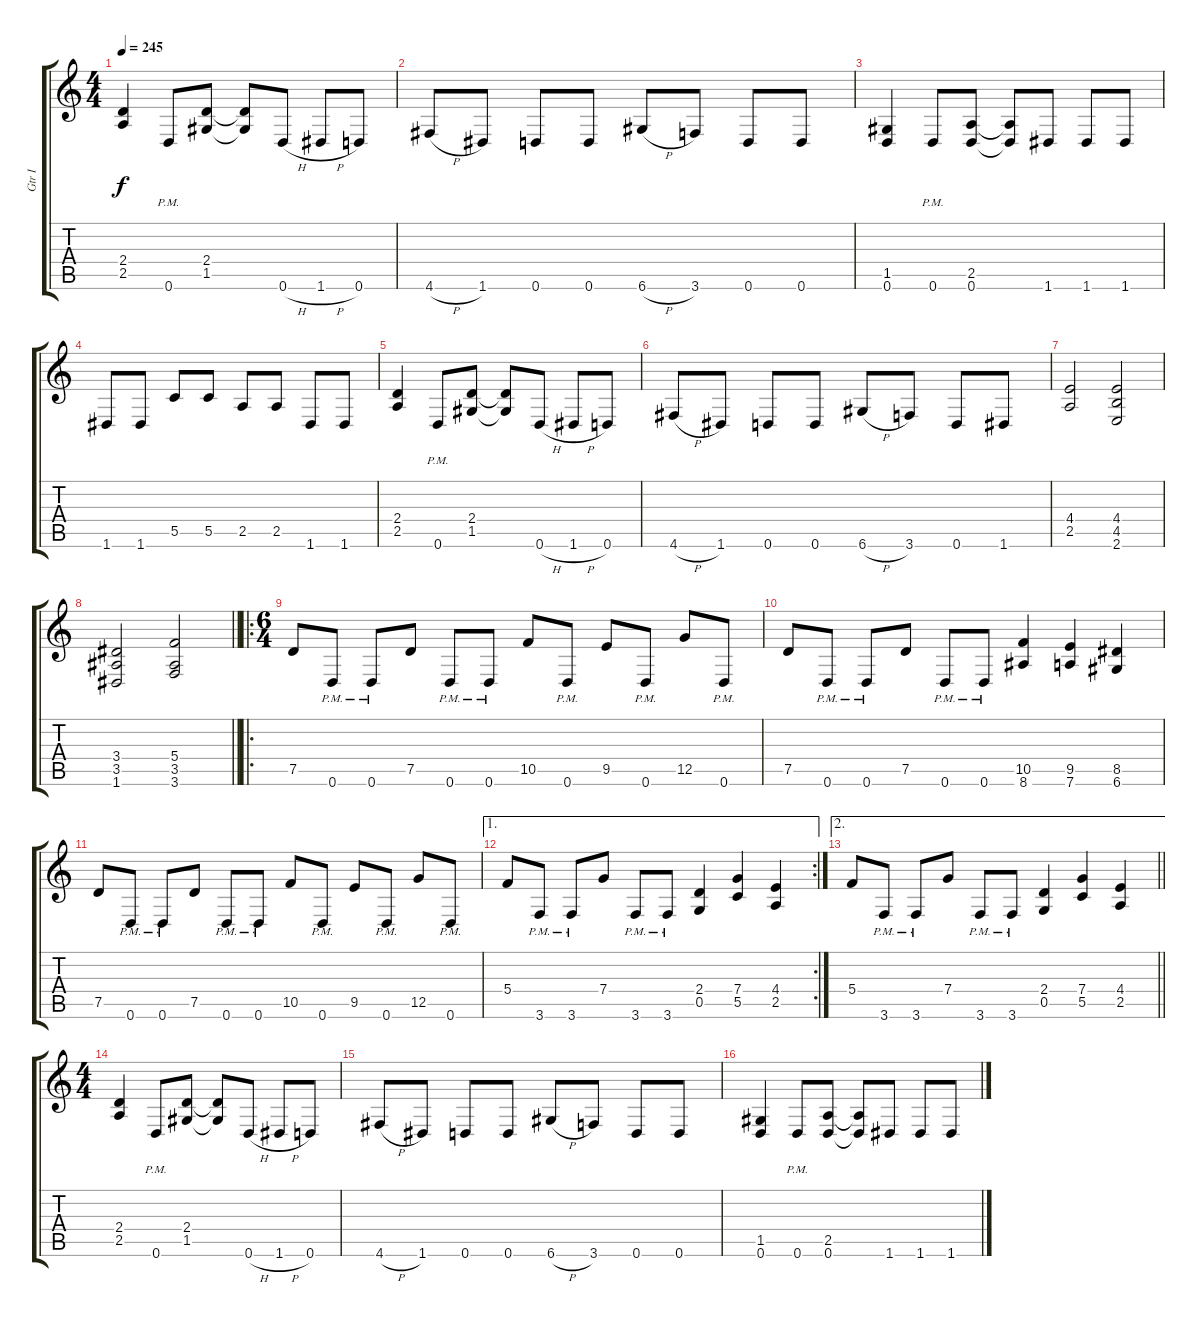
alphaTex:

\track ("Gtr I" "Gtr I") {instrument overdrivenguitar}
\staff {score tabs}
\tuning (D4 A3 F3 C3 G2 D2) {hide}
\ts (4 4)
\tempo 245
\clef g2
\ks c
(2.4 2.5).4{dy f} 0.6{pm}.8 (2.4 1.5).8 (2.4{t} 1.5{t}).8 0.6{h}.8 1.6{h}.8 0.6.8 |
4.6{h}.8 1.6.8 0.6.8 0.6.8 6.6{h}.8 3.6.8 0.6.8 0.6.8 |
(1.5 0.6).4 0.6{pm}.8 (2.5 0.6).8 (2.5{t} 0.6{t}).8 1.6.8 1.6.8 1.6.8 |
1.6.8 1.6.8 5.5.8 5.5.8 2.5.8 2.5.8 1.6.8 1.6.8 |
(2.4 2.5).4 0.6{pm}.8 (2.4 1.5).8 (2.4{t} 1.5{t}).8 0.6{h}.8 1.6{h}.8 0.6.8 |
4.6{h}.8 1.6.8 0.6.8 0.6.8 6.6{h}.8 3.6.8 0.6.8 1.6.8 |
(4.4 2.5).2 (4.4 4.5 2.6).2 |
\barLineRight lightlight
(3.4 3.5 1.6).2 (5.4 3.5 3.6).2 |
\ro
\ts (6 4)
7.5.8 0.6{pm}.8 0.6{pm}.8 7.5.8 0.6{pm}.8 0.6{pm}.8 10.5.8 0.6{pm}.8 9.5.8 0.6{pm}.8 12.5.8 0.6{pm}.8 |
7.5.8 0.6{pm}.8 0.6{pm}.8 7.5.8 0.6{pm}.8 0.6{pm}.8 (10.5 8.6).4 (9.5 7.6).4 (8.5 6.6).4 |
7.5.8 0.6{pm}.8 0.6{pm}.8 7.5.8 0.6{pm}.8 0.6{pm}.8 10.5.8 0.6{pm}.8 9.5.8 0.6{pm}.8 12.5.8 0.6{pm}.8 |
\ae 1
\rc 2
5.4.8 3.6{pm}.8 3.6{pm}.8 7.4.8 3.6{pm}.8 3.6{pm}.8 (2.4 0.5).4 (7.4 5.5).4 (4.4 2.5).4 |
\ae 2
\barLineRight lightlight
5.4.8 3.6{pm}.8 3.6{pm}.8 7.4.8 3.6{pm}.8 3.6{pm}.8 (2.4 0.5).4 (7.4 5.5).4 (4.4 2.5).4 |
\ts (4 4)
(2.4 2.5).4 0.6{pm}.8 (2.4 1.5).8 (2.4{t} 1.5{t}).8 0.6{h}.8 1.6{h}.8 0.6.8 |
4.6{h}.8 1.6.8 0.6.8 0.6.8 6.6{h}.8 3.6.8 0.6.8 0.6.8 |
(1.5 0.6).4 0.6{pm}.8 (2.5 0.6).8 (2.5{t} 0.6{t}).8 1.6.8 1.6.8 1.6.8
